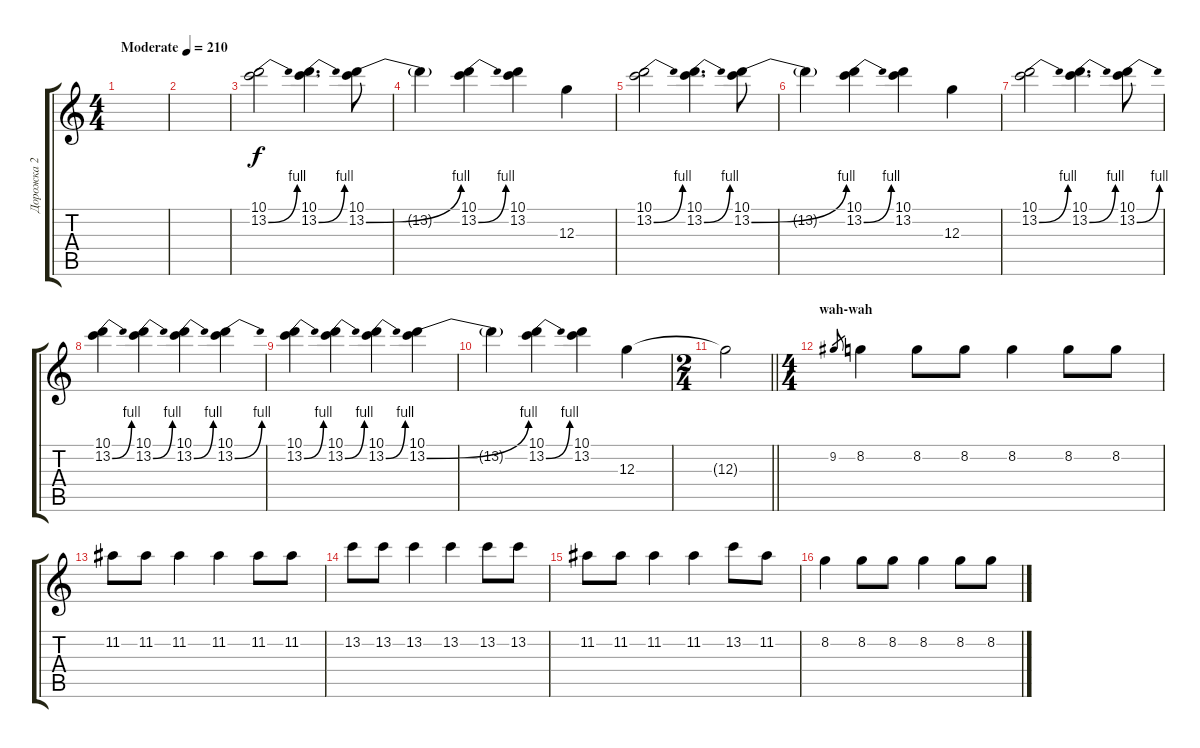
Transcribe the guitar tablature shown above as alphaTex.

\track ("Дорожка 2" "Дорожка 2") {instrument distortionguitar}
\staff {score tabs}
\tuning (E4 B3 G3 D3 A2 D2) {hide}
\ts (4 4)
\tempo (210 "Moderate")
\clef g2
\ks c
|
|
(10.1 13.2{be (bend 0 0 60 4)}).2 (10.1 13.2{be (bend 0 0 60 4)}).4{d} (10.1 13.2{be (bend 0 0 60 4)}).8 |
13.2{t}.4 (10.1 13.2{be (bend 0 0 60 4)}).4 (10.1 13.2).4 12.3.4 |
(10.1 13.2{be (bend 0 0 60 4)}).2 (10.1 13.2{be (bend 0 0 60 4)}).4{d} (10.1 13.2{be (bend 0 0 60 4)}).8 |
13.2{t}.4 (10.1 13.2{be (bend 0 0 60 4)}).4 (10.1 13.2).4 12.3.4 |
(10.1 13.2{be (bend 0 0 60 4)}).2 (10.1 13.2{be (bend 0 0 60 4)}).4{d} (10.1 13.2{be (bend 0 0 60 4)}).8 |
(10.1 13.2{be (bend 0 0 60 4)}).4 (10.1 13.2{be (bend 0 0 60 4)}).4 (10.1 13.2{be (bend 0 0 60 4)}).4 (10.1 13.2{be (bend 0 0 60 4)}).4 |
(10.1 13.2{be (bend 0 0 60 4)}).4 (10.1 13.2{be (bend 0 0 60 4)}).4 (10.1 13.2{be (bend 0 0 60 4)}).4 (10.1 13.2{be (bend 0 0 60 4)}).4 |
13.2{t}.4 (10.1 13.2{be (bend 0 0 60 4)}).4 (10.1 13.2).4 12.3.4 |
\ts (2 4)
\barLineRight lightlight
12.3{t}.2 |
\ts (4 4)
\section ("" "wah-wah")
9.2.8{gr} 8.2.4 8.2.8 8.2.8 8.2.4 8.2.8 8.2.8 |
11.2.8 11.2.8 11.2.4 11.2.4 11.2.8 11.2.8 |
13.2.8 13.2.8 13.2.4 13.2.4 13.2.8 13.2.8 |
11.2.8 11.2.8 11.2.4 11.2.4 13.2.8 11.2.8 |
8.2.4 8.2.8 8.2.8 8.2.4 8.2.8 8.2.8
